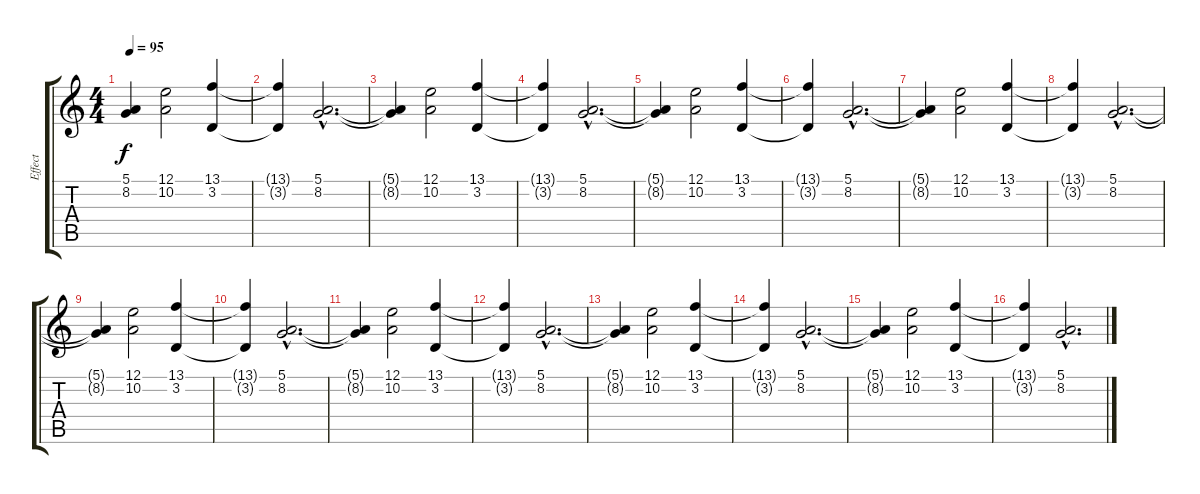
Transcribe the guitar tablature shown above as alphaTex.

\track ("Effect" "Effect") {instrument stringensemble2}
\staff {score tabs}
\tuning (E4 B3 G3 D3 A2 E2) {hide}
\ts (4 4)
\tempo 95
\clef g2
\ks c
(5.1{t} 8.2{t}).4{dy f} (12.1 10.2).2 (13.1 3.2).4 |
(13.1{t} 3.2{t}).4 (5.1{hac} 8.2{hac}).2{d} |
(5.1{t} 8.2{t}).4 (12.1 10.2).2 (13.1 3.2).4 |
(13.1{t} 3.2{t}).4 (5.1{hac} 8.2{hac}).2{d} |
(5.1{t} 8.2{t}).4 (12.1 10.2).2 (13.1 3.2).4 |
(13.1{t} 3.2{t}).4 (5.1{hac} 8.2{hac}).2{d} |
(5.1{t} 8.2{t}).4 (12.1 10.2).2 (13.1 3.2).4 |
(13.1{t} 3.2{t}).4 (5.1{hac} 8.2{hac}).2{d} |
(5.1{t} 8.2{t}).4 (12.1 10.2).2 (13.1 3.2).4 |
(13.1{t} 3.2{t}).4 (5.1{hac} 8.2{hac}).2{d} |
(5.1{t} 8.2{t}).4 (12.1 10.2).2 (13.1 3.2).4 |
(13.1{t} 3.2{t}).4 (5.1{hac} 8.2{hac}).2{d} |
(5.1{t} 8.2{t}).4 (12.1 10.2).2 (13.1 3.2).4 |
(13.1{t} 3.2{t}).4 (5.1{hac} 8.2{hac}).2{d} |
(5.1{t} 8.2{t}).4 (12.1 10.2).2 (13.1 3.2).4 |
(13.1{t} 3.2{t}).4 (5.1{hac} 8.2{hac}).2{d}
